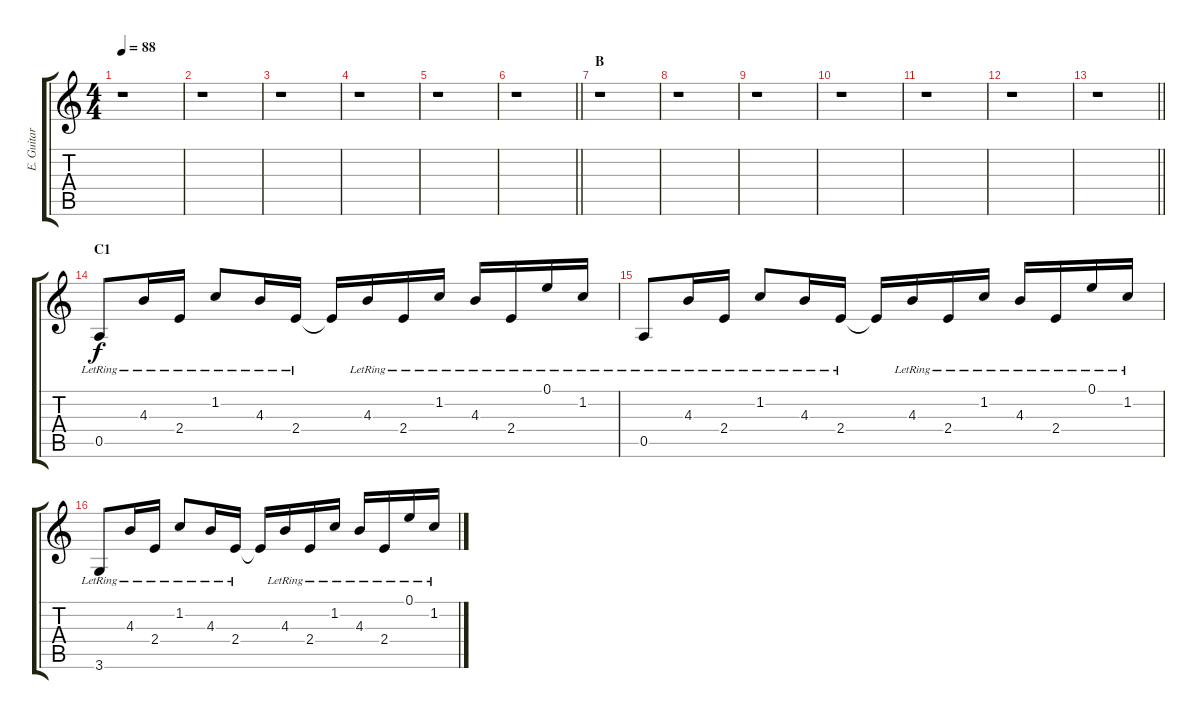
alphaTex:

\track ("E. Guitar II" "E. Guitar ") {instrument electricguitarclean}
\staff {score tabs}
\tuning (E4 B3 G3 D3 A2 E2) {hide}
\ts (4 4)
\tempo 88
\clef g2
\ks c
r.1{dy f} |
r.1 |
r.1 |
r.1 |
r.1 |
\barLineRight lightlight
r.1 |
\section ("" "B")
r.1 |
r.1 |
r.1 |
r.1 |
r.1 |
r.1 |
\barLineRight lightlight
r.1 |
\section ("" "C1")
0.5{lr}.8 4.3{lr}.16 2.4{lr}.16 1.2{lr}.8 4.3{lr}.16 2.4{lr}.16 2.4{t}.16 4.3{lr}.16 2.4{lr}.16 1.2{lr}.16 4.3{lr}.16 2.4{lr}.16 0.1{lr}.16 1.2{lr}.16 |
0.5{lr}.8 4.3{lr}.16 2.4{lr}.16 1.2{lr}.8 4.3{lr}.16 2.4{lr}.16 2.4{t}.16 4.3{lr}.16 2.4{lr}.16 1.2{lr}.16 4.3{lr}.16 2.4{lr}.16 0.1{lr}.16 1.2{lr}.16 |
3.6{lr}.8 4.3{lr}.16 2.4{lr}.16 1.2{lr}.8 4.3{lr}.16 2.4{lr}.16 2.4{t}.16 4.3{lr}.16 2.4{lr}.16 1.2{lr}.16 4.3{lr}.16 2.4{lr}.16 0.1{lr}.16 1.2{lr}.16
